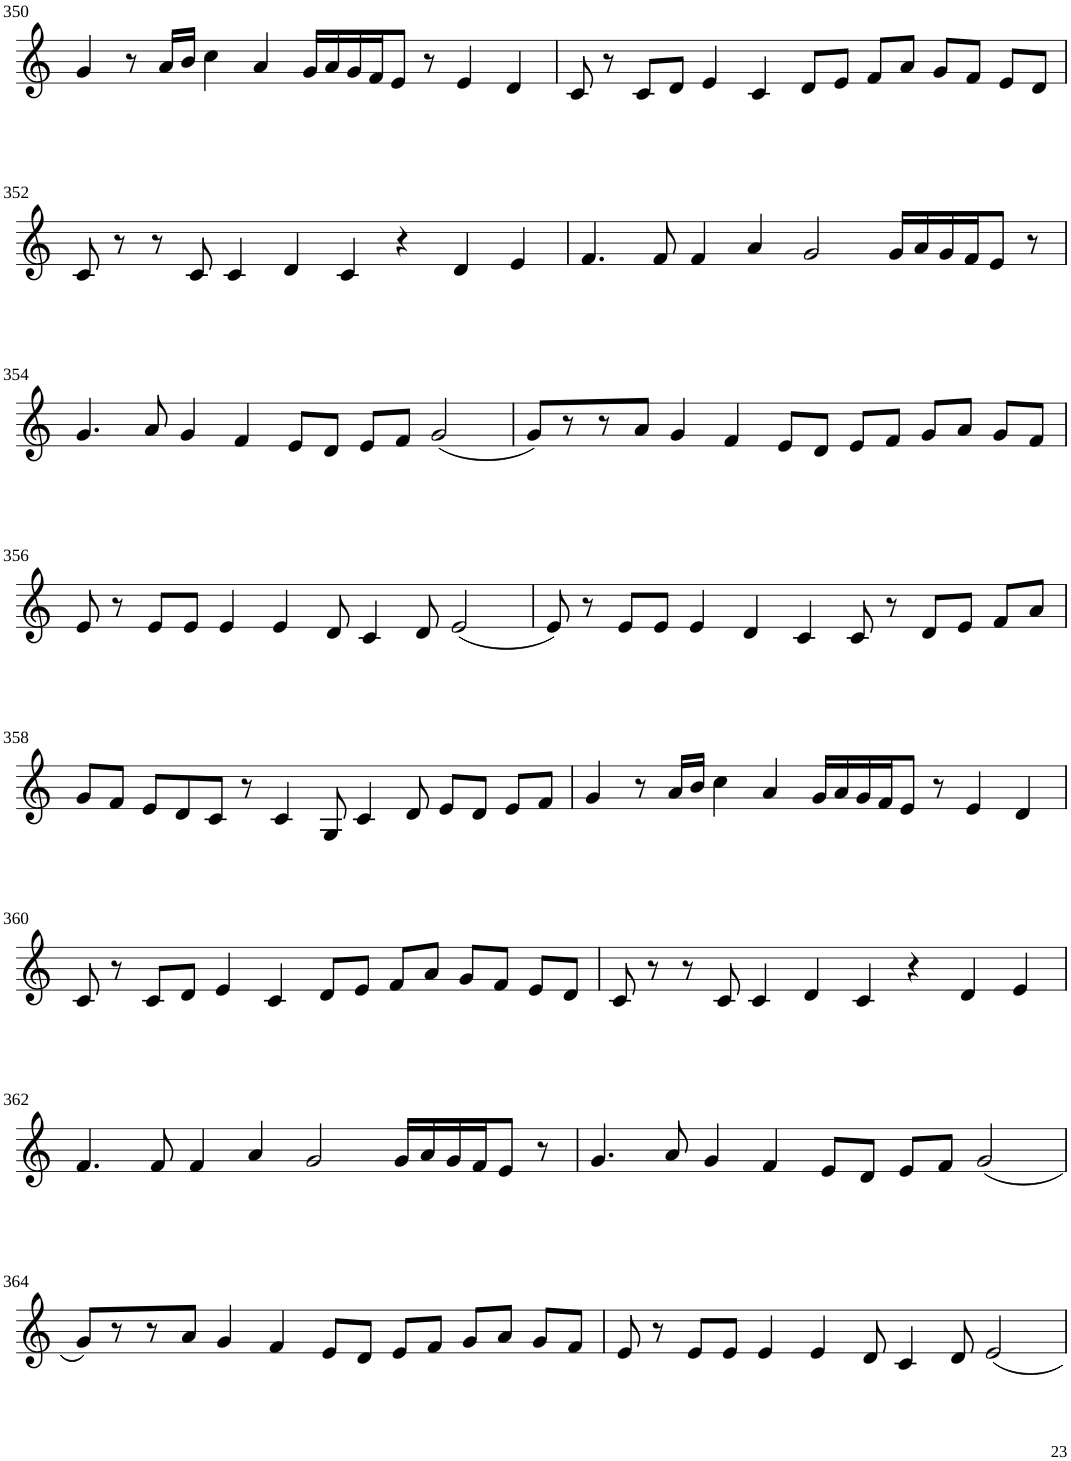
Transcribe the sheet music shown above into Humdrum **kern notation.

**kern
*part1
*staff1
*I"Violin
!!LO:PB:g=z
*clefG2
*k[]
*M8/4
=350
4g/
8r
16a/LL
16b/JJ
4cc\
4a/
16g/LL
16a/
16g/
16f/J
8e/J
8r
4e/
4d/
=351
8c/
8r
8c/L
8d/J
4e/
4c/
8d/L
8e/J
8f/L
8a/J
8g/L
8f/J
8e/L
8d/J
!!LO:LB:g=z
=352
8c/
8r
8r
8c/
4c/
4d/
4c/
4r
4d/
4e/
=353
4.f/
8f/
4f/
4a/
2g/
16g/LL
16a/
16g/
16f/J
8e/J
8r
!!LO:LB:g=z
=354
4.g/
8a/
4g/
4f/
8e/L
8d/J
8e/L
8f/J
(2g/
=355
8g/L)
8r
8r
8a/J
4g/
4f/
8e/L
8d/J
8e/L
8f/J
8g/L
8a/J
8g/L
8f/J
!!LO:LB:g=z
=356
8e/
8r
8e/L
8e/J
4e/
4e/
8d/
4c/
8d/
(2e/
=357
8e/)
8r
8e/L
8e/J
4e/
4d/
4c/
8c/
8r
8d/L
8e/J
8f/L
8a/J
!!LO:LB:g=z
=358
8g/L
8f/J
8e/L
8d/
8c/J
8r
4c/
8G/
4c/
8d/
8e/L
8d/J
8e/L
8f/J
=359
4g/
8r
16a/LL
16b/JJ
4cc\
4a/
16g/LL
16a/
16g/
16f/J
8e/J
8r
4e/
4d/
!!LO:LB:g=z
=360
8c/
8r
8c/L
8d/J
4e/
4c/
8d/L
8e/J
8f/L
8a/J
8g/L
8f/J
8e/L
8d/J
=361
8c/
8r
8r
8c/
4c/
4d/
4c/
4r
4d/
4e/
!!LO:LB:g=z
=362
4.f/
8f/
4f/
4a/
2g/
16g/LL
16a/
16g/
16f/J
8e/J
8r
=363
4.g/
8a/
4g/
4f/
8e/L
8d/J
8e/L
8f/J
(2g/
!!LO:LB:g=z
=364
8g/L)
8r
8r
8a/J
4g/
4f/
8e/L
8d/J
8e/L
8f/J
8g/L
8a/J
8g/L
8f/J
=365
8e/
8r
8e/L
8e/J
4e/
4e/
8d/
4c/
8d/
2e/
=
*-
